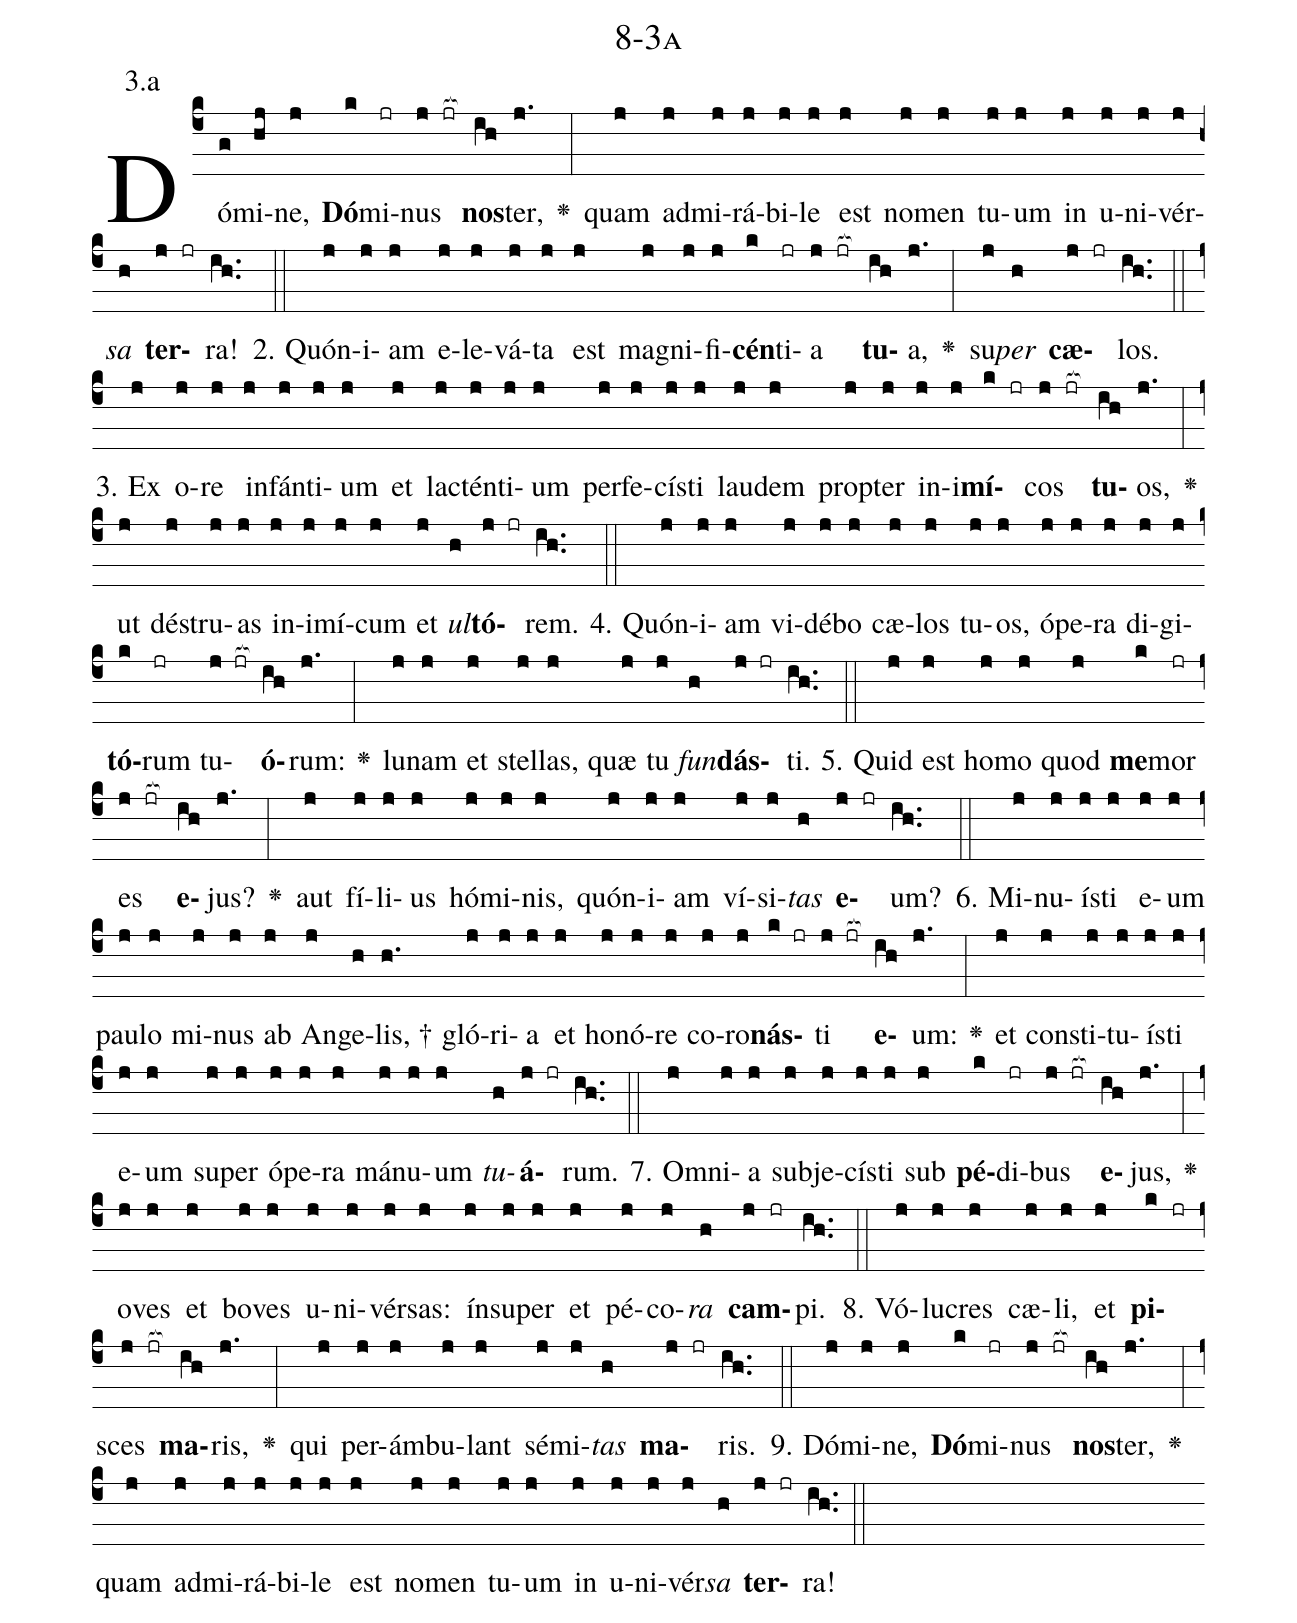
name: 8-3a;
annotation: 3.a;
%%
(c4)Dó(g)mi(hj)ne,(j) <b>Dó</b>(k)mi(jr)nus(j jr[ocb:1{]) <b>nos</b>(ih[ocb:0}])ter,(j.) <v>\greheightstar</v>(:) quam(j) ad(j)mi(j)rá(j)bi(j)le(j) est(j) no(j)men(j) tu(j)um(j) in(j) u(j)ni(j)vér(j)<i>sa</i>(h) <b>ter</b>(j jr)ra!(ih..) (::)
2. Quón(j)i(j)am(j) e(j)le(j)vá(j)ta(j) est(j) ma(j)gni(j)fi(j)<b>cén</b>(k)ti(jr)a(j jr[ocb:1{]) <b>tu</b>(ih[ocb:0}])a,(j.) <v>\greheightstar</v>(:) su(j)<i>per</i>(h) <b>cæ</b>(j jr)los.(ih..) (::)
3. Ex(j) o(j)re(j) in(j)fán(j)ti(j)um(j) et(j) lac(j)tén(j)ti(j)um(j) per(j)fe(j)cís(j)ti(j) lau(j)dem(j) prop(j)ter(j) in(j)i(j)<b>mí</b>(k jr)cos(j jr[ocb:1{]) <b>tu</b>(ih[ocb:0}])os,(j.) <v>\greheightstar</v>(:) ut(j) dé(j)stru(j)as(j) in(j)i(j)mí(j)cum(j) et(j) <i>ul</i>(h)<b>tó</b>(j jr)rem.(ih..) (::)
4. Quón(j)i(j)am(j) vi(j)dé(j)bo(j) cæ(j)los(j) tu(j)os,(j) ó(j)pe(j)ra(j) di(j)gi(j)<b>tó</b>(k)rum(jr) tu(j jr[ocb:1{])<b>ó</b>(ih[ocb:0}])rum:(j.) <v>\greheightstar</v>(:) lu(j)nam(j) et(j) stel(j)las,(j) quæ(j) tu(j) <i>fun</i>(h)<b>dás</b>(j jr)ti.(ih..) (::)
5. Quid(j) est(j) ho(j)mo(j) quod(j) <b>me</b>(k)mor(jr) es(j jr[ocb:1{]) <b>e</b>(ih[ocb:0}])jus?(j.) <v>\greheightstar</v>(:) aut(j) fí(j)li(j)us(j) hó(j)mi(j)nis,(j) quón(j)i(j)am(j) ví(j)si(j)<i>tas</i>(h) <b>e</b>(j jr)um?(ih..) (::)
6. Mi(j)nu(j)ís(j)ti(j) e(j)um(j) pau(j)lo(j) mi(j)nus(j) ab(j) An(j)ge(h)lis, †(h.) gló(j)ri(j)a(j) et(j) ho(j)nó(j)re(j) co(j)ro(j)<b>nás</b>(k jr)ti(j jr[ocb:1{]) <b>e</b>(ih[ocb:0}])um:(j.) <v>\greheightstar</v>(:) et(j) con(j)sti(j)tu(j)ís(j)ti(j) e(j)um(j) su(j)per(j) ó(j)pe(j)ra(j) má(j)nu(j)um(j) <i>tu</i>(h)<b>á</b>(j jr)rum.(ih..) (::)
7. Om(j)ni(j)a(j) sub(j)je(j)cís(j)ti(j) sub(j) <b>pé</b>(k)di(jr)bus(j jr[ocb:1{]) <b>e</b>(ih[ocb:0}])jus,(j.) <v>\greheightstar</v>(:) o(j)ves(j) et(j) bo(j)ves(j) u(j)ni(j)vér(j)sas:(j) ín(j)su(j)per(j) et(j) pé(j)co(j)<i>ra</i>(h) <b>cam</b>(j jr)pi.(ih..) (::)
8. Vó(j)lu(j)cres(j) cæ(j)li,(j) et(j) <b>pi</b>(k jr)sces(j jr[ocb:1{]) <b>ma</b>(ih[ocb:0}])ris,(j.) <v>\greheightstar</v>(:) qui(j) per(j)ám(j)bu(j)lant(j) sé(j)mi(j)<i>tas</i>(h) <b>ma</b>(j jr)ris.(ih..) (::)
9. Dó(j)mi(j)ne,(j) <b>Dó</b>(k)mi(jr)nus(j jr[ocb:1{]) <b>nos</b>(ih[ocb:0}])ter,(j.) <v>\greheightstar</v>(:) quam(j) ad(j)mi(j)rá(j)bi(j)le(j) est(j) no(j)men(j) tu(j)um(j) in(j) u(j)ni(j)vér(j)<i>sa</i>(h) <b>ter</b>(j jr)ra!(ih..) (::)
